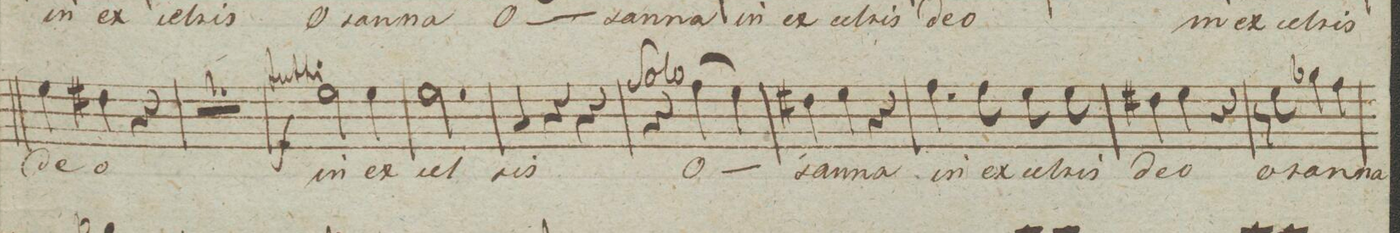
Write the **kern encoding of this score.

**kern	**text	**dynam
*I"Baſso.	*	*
*clefF4	*	*
*k[]	*	*
*M3/4	*	*
4G\	de-	.
4F#X\	-o	.
4r	.	.
=108	=108	=108
2.r	.	.
=109	=109	=109
2G\	in	f
4G\	ex-	.
=110	=110	=110
2.G\	-cel-	.
=111	=111	=111
4C/	-sis	.
4r	.	.
4r	.	.
=112	=112	=112
4r	.	.
(4A\	O-	.
4G\)	.	.
=113	=113	=113
4F#X\	-san-	.
4G\	-na	.
4r	.	.
=114	=114	=114
4.A\	in	.
8A\	ex-	.
8G\	-cel-	.
8G\	-sis	.
=115	=115	=115
4F#X\	de-	.
4G\	-o	.
4r	.	.
=116	=116	=116
8r	.	.
8G\	o-	.
4B-X\	-san-	.
4A\	-na	.
=117	=117	=117
*-	*-	*-
